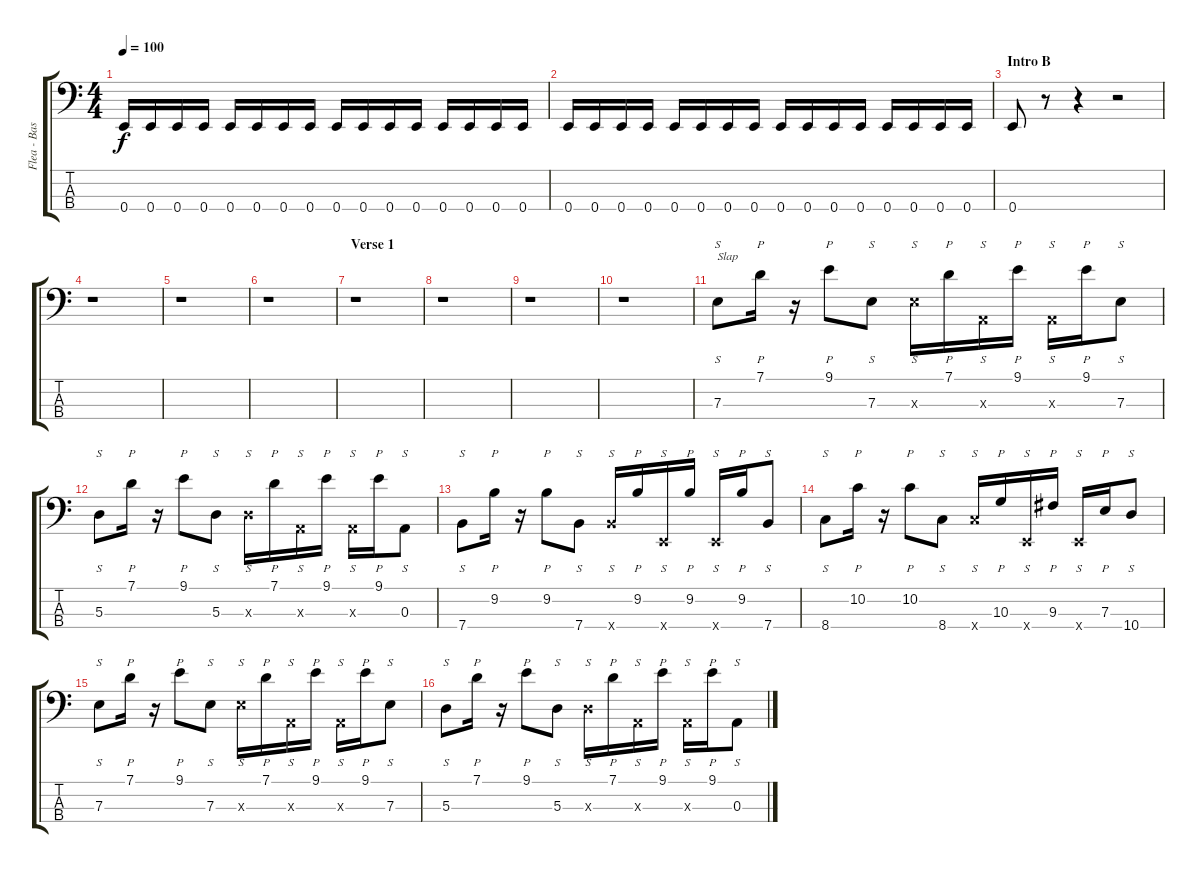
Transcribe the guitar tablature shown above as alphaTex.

\track ("Flea - Bass" "Flea - Bas") {instrument electricbassfinger}
\staff {score tabs}
\tuning (G2 D2 A1 E1) {hide}
\ts (4 4)
\tempo 100
\clef f4
\ks c
0.4.16{dy f} 0.4.16 0.4.16 0.4.16 0.4.16 0.4.16 0.4.16 0.4.16 0.4.16 0.4.16 0.4.16 0.4.16 0.4.16 0.4.16 0.4.16 0.4.16 |
0.4.16 0.4.16 0.4.16 0.4.16 0.4.16 0.4.16 0.4.16 0.4.16 0.4.16 0.4.16 0.4.16 0.4.16 0.4.16 0.4.16 0.4.16 0.4.16 |
\section ("" "Intro B")
0.4.8 r.8 r.4 r.2 |
r.1 |
r.1 |
r.1 |
\section ("" "Verse 1")
r.1 |
r.1 |
r.1 |
r.1 |
7.3.8{s txt "Slap" instrument slapbass1} 7.1.16{p} r.16 9.1.8{p} 7.3.8{s} 7.3{x}.16{s} 7.1.16{p} 0.3{x}.16{s} 9.1.16{p} 0.3{x}.16{s} 9.1.16{p} 7.3.8{s} |
5.3.8{s} 7.1.16{p} r.16 9.1.8{p} 5.3.8{s} 5.3{x}.16{s} 7.1.16{p} 0.3{x}.16{s} 9.1.16{p} 0.3{x}.16{s} 9.1.16{p} 0.3.8{s} |
7.4.8{s} 9.2.16{p} r.16 9.2.8{p} 7.4.8{s} 7.4{x}.16{s} 9.2.16{p} 0.4{x}.16{s} 9.2.16{p} 0.4{x}.16{s} 9.2.16{p} 7.4.8{s} |
8.4.8{s} 10.2.16{p} r.16 10.2.8{p} 8.4.8{s} 8.4{x}.16{s} 10.3.16{p} 0.4{x}.16{s} 9.3.16{p} 0.4{x}.16{s} 7.3.16{p} 10.4.8{s} |
7.3.8{s} 7.1.16{p} r.16 9.1.8{p} 7.3.8{s} 7.3{x}.16{s} 7.1.16{p} 0.3{x}.16{s} 9.1.16{p} 0.3{x}.16{s} 9.1.16{p} 7.3.8{s} |
5.3.8{s} 7.1.16{p} r.16 9.1.8{p} 5.3.8{s} 5.3{x}.16{s} 7.1.16{p} 0.3{x}.16{s} 9.1.16{p} 0.3{x}.16{s} 9.1.16{p} 0.3.8{s}
